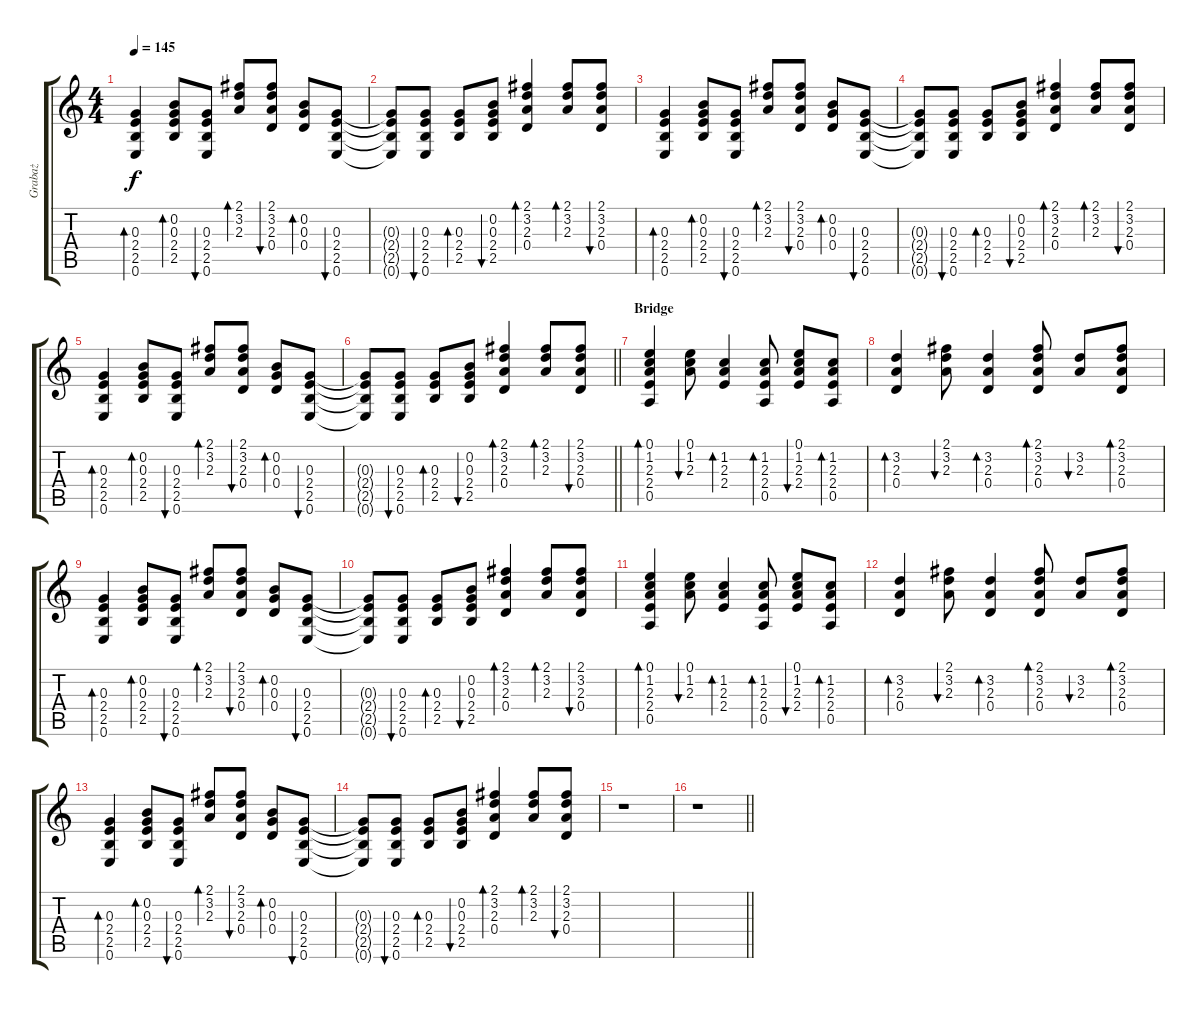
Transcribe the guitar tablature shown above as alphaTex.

\track ("Grabaż" "Grabaż") {instrument acousticguitarsteel}
\staff {score tabs}
\tuning (E4 B3 G3 D3 A2 E2) {hide}
\ts (4 4)
\tempo 145
\clef g2
\ks c
(0.3 2.4 2.5 0.6).4{bd 60 dy f} (0.2 0.3 2.4 2.5).8{bd 60} (0.3 2.4 2.5 0.6).8{bu 60} (2.1 3.2 2.3).8{bd 60} (2.1 3.2 2.3 0.4).8{bu 60} (0.2 0.3 0.4).8{bd 60} (0.3 2.4 2.5 0.6).8{bu 60} |
(0.3{t} 2.4{t} 2.5{t} 0.6{t}).8 (0.3 2.4 2.5 0.6).8{bu 60} (0.3 2.4 2.5).8{bd 60} (0.2 0.3 2.4 2.5).8{bu 60} (2.1 3.2 2.3 0.4).4{bd 60} (2.1 3.2 2.3).8{bd 60} (2.1 3.2 2.3 0.4).8{bu 60} |
(0.3 2.4 2.5 0.6).4{bd 60} (0.2 0.3 2.4 2.5).8{bd 60} (0.3 2.4 2.5 0.6).8{bu 60} (2.1 3.2 2.3).8{bd 60} (2.1 3.2 2.3 0.4).8{bu 60} (0.2 0.3 0.4).8{bd 60} (0.3 2.4 2.5 0.6).8{bu 60} |
(0.3{t} 2.4{t} 2.5{t} 0.6{t}).8 (0.3 2.4 2.5 0.6).8{bu 60} (0.3 2.4 2.5).8{bd 60} (0.2 0.3 2.4 2.5).8{bu 60} (2.1 3.2 2.3 0.4).4{bd 60} (2.1 3.2 2.3).8{bd 60} (2.1 3.2 2.3 0.4).8{bu 60} |
(0.3 2.4 2.5 0.6).4{bd 60} (0.2 0.3 2.4 2.5).8{bd 60} (0.3 2.4 2.5 0.6).8{bu 60} (2.1 3.2 2.3).8{bd 60} (2.1 3.2 2.3 0.4).8{bu 60} (0.2 0.3 0.4).8{bd 60} (0.3 2.4 2.5 0.6).8{bu 60} |
\barLineRight lightlight
(0.3{t} 2.4{t} 2.5{t} 0.6{t}).8 (0.3 2.4 2.5 0.6).8{bu 60} (0.3 2.4 2.5).8{bd 60} (0.2 0.3 2.4 2.5).8{bu 60} (2.1 3.2 2.3 0.4).4{bd 60} (2.1 3.2 2.3).8{bd 60} (2.1 3.2 2.3 0.4).8{bu 60} |
\section ("" "Bridge")
(0.1 1.2 2.3 2.4 0.5).4{bd 60} (0.1 1.2 2.3).8{bu 60} (1.2 2.3 2.4).4{bd 60} (1.2 2.3 2.4 0.5).8{bd 60} (0.1 1.2 2.3 2.4).8{bu 60} (1.2 2.3 2.4 0.5).8{bd 60} |
(3.2 2.3 0.4).4{bd 60} (2.1 3.2 2.3).8{bu 60} (3.2 2.3 0.4).4{bd 60} (2.1 3.2 2.3 0.4).8{bd 60} (3.2 2.3).8{bu 60} (2.1 3.2 2.3 0.4).8{bd 60} |
(0.3 2.4 2.5 0.6).4{bd 60} (0.2 0.3 2.4 2.5).8{bd 60} (0.3 2.4 2.5 0.6).8{bu 60} (2.1 3.2 2.3).8{bd 60} (2.1 3.2 2.3 0.4).8{bu 60} (0.2 0.3 0.4).8{bd 60} (0.3 2.4 2.5 0.6).8{bu 60} |
(0.3{t} 2.4{t} 2.5{t} 0.6{t}).8 (0.3 2.4 2.5 0.6).8{bu 60} (0.3 2.4 2.5).8{bd 60} (0.2 0.3 2.4 2.5).8{bu 60} (2.1 3.2 2.3 0.4).4{bd 60} (2.1 3.2 2.3).8{bd 60} (2.1 3.2 2.3 0.4).8{bu 60} |
(0.1 1.2 2.3 2.4 0.5).4{bd 60} (0.1 1.2 2.3).8{bu 60} (1.2 2.3 2.4).4{bd 60} (1.2 2.3 2.4 0.5).8{bd 60} (0.1 1.2 2.3 2.4).8{bu 60} (1.2 2.3 2.4 0.5).8{bd 60} |
(3.2 2.3 0.4).4{bd 60} (2.1 3.2 2.3).8{bu 60} (3.2 2.3 0.4).4{bd 60} (2.1 3.2 2.3 0.4).8{bd 60} (3.2 2.3).8{bu 60} (2.1 3.2 2.3 0.4).8{bd 60} |
(0.3 2.4 2.5 0.6).4{bd 60} (0.2 0.3 2.4 2.5).8{bd 60} (0.3 2.4 2.5 0.6).8{bu 60} (2.1 3.2 2.3).8{bd 60} (2.1 3.2 2.3 0.4).8{bu 60} (0.2 0.3 0.4).8{bd 60} (0.3 2.4 2.5 0.6).8{bu 60} |
(0.3{t} 2.4{t} 2.5{t} 0.6{t}).8 (0.3 2.4 2.5 0.6).8{bu 60} (0.3 2.4 2.5).8{bd 60} (0.2 0.3 2.4 2.5).8{bu 60} (2.1 3.2 2.3 0.4).4{bd 60} (2.1 3.2 2.3).8{bd 60} (2.1 3.2 2.3 0.4).8{bu 60} |
r.1 |
\barLineRight lightlight
r.1
